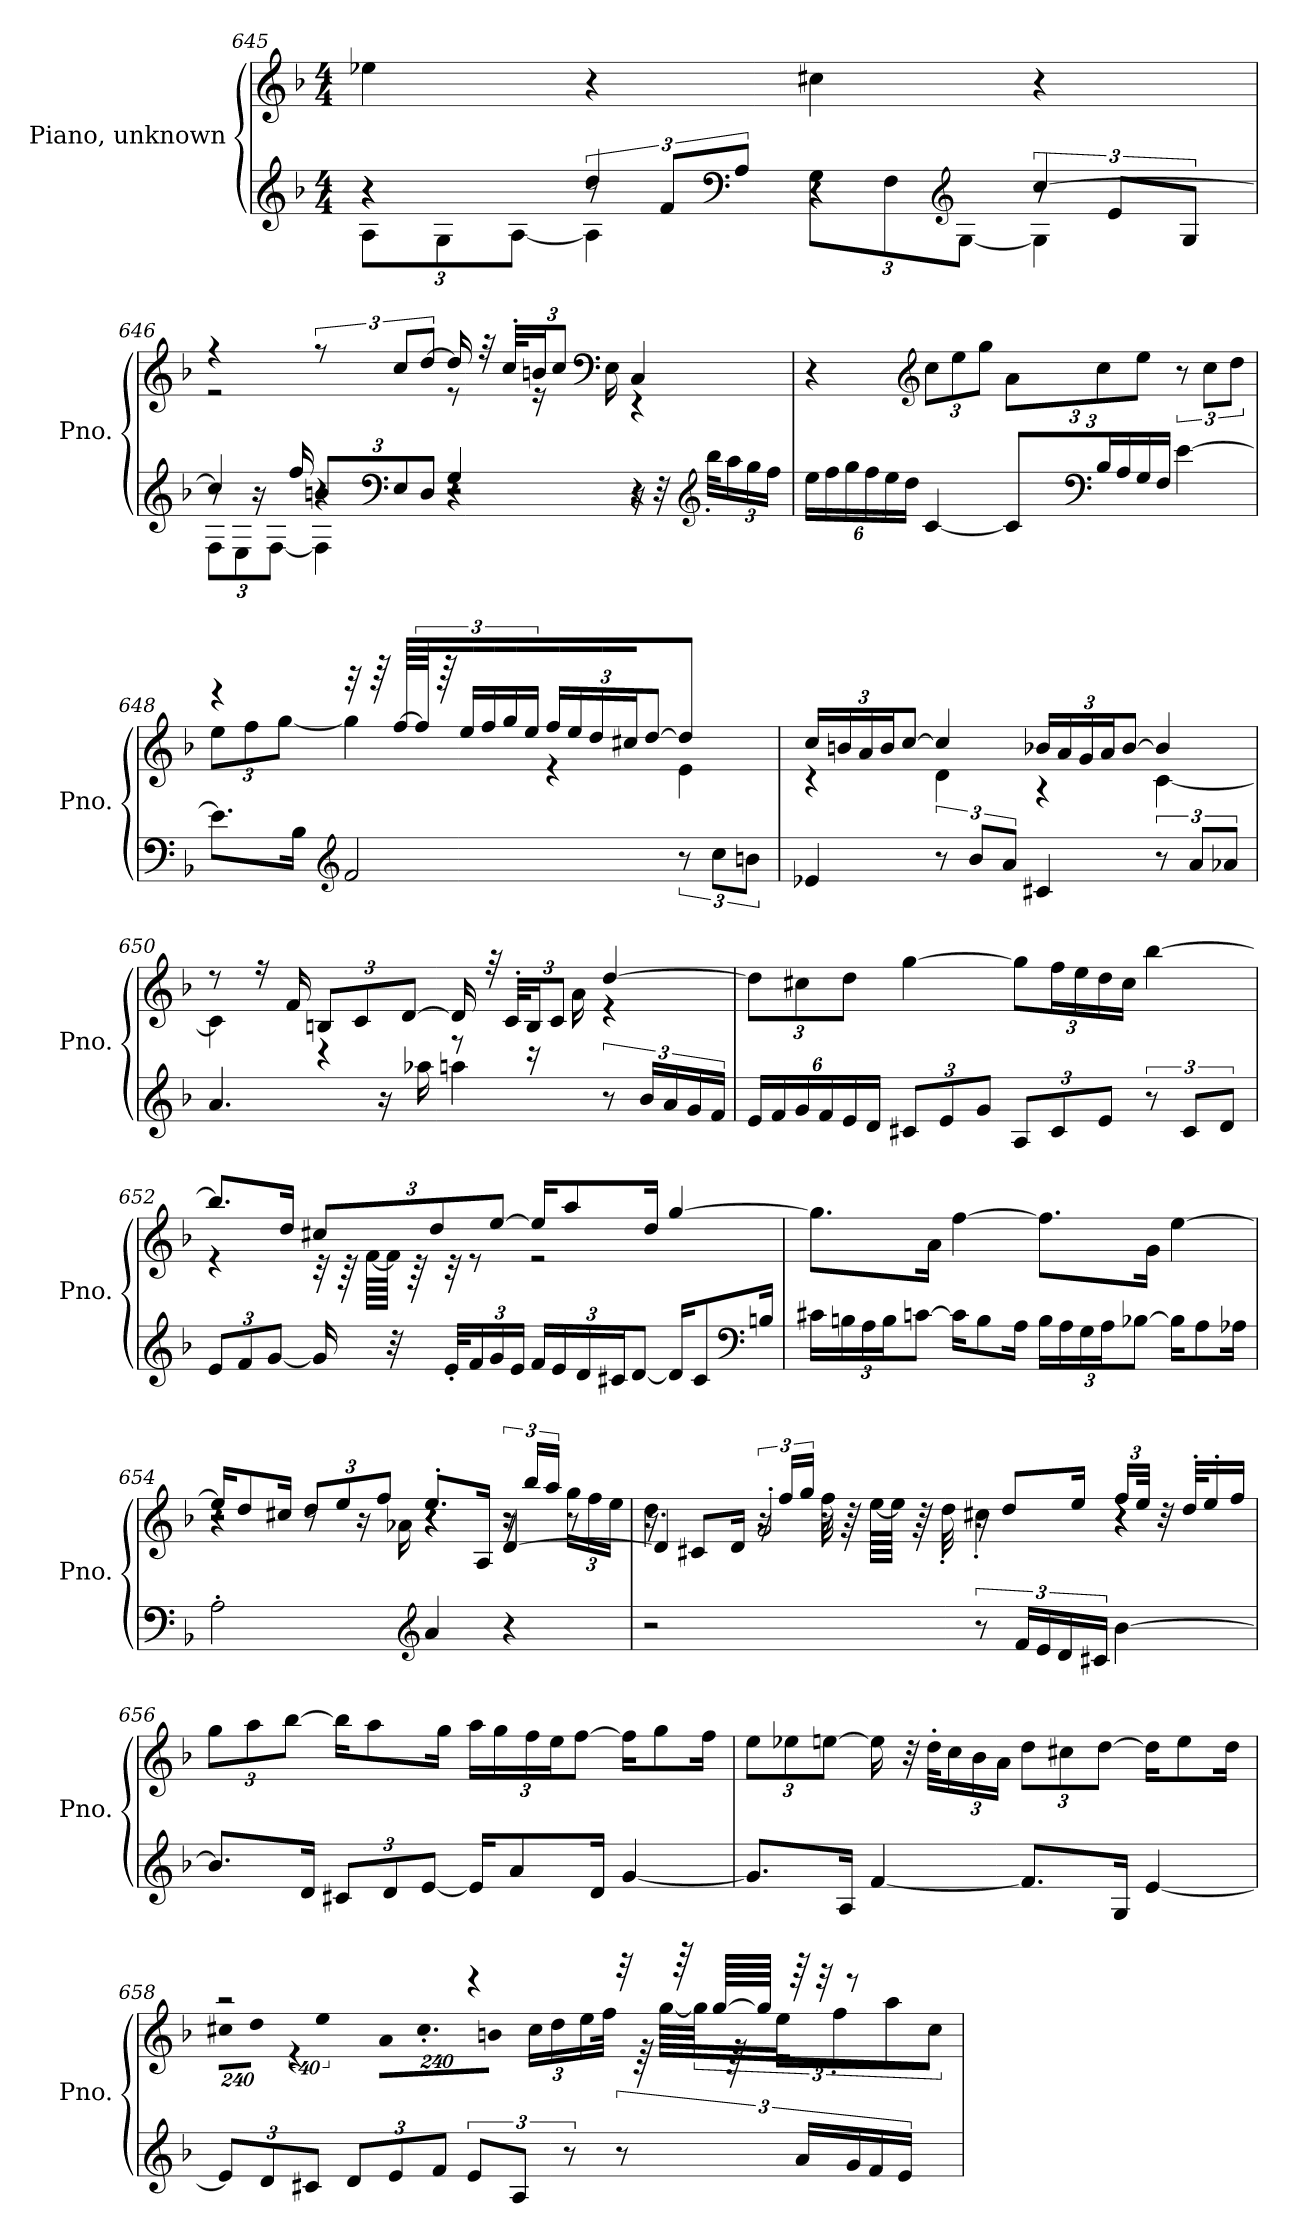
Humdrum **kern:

**kern	**kern
*part1	*part1
*staff2	*staff1
*I"Piano, unknown	*
*I'Pno.	*
!!LO:LB:g=z
*clefG2	*clefG2
*k[b-]	*k[b-]
*M4/4	*M4/4
=645	=645
*^	*
*	*Xbrackettup	*
*	*^	*
4r	12A\L	4r	4ee-X\
.	12G\	.	.
.	[12A\J	.	.
*	*	*brackettup	*
4dd/	4A\]	12r	4r
.	.	12f/L	.
*clefF4	*	*	*
.	.	12A/J	.
*	*Xbrackettup	*	*
4r	12G\L	4r	4cc#X\
.	12F\	.	.
*clefG2	*	*	*
.	[12G\J	.	.
*	*	*brackettup	*
[4cc/	4G\]	12r	4r
.	.	12e/L	.
.	.	12G/J	.
!!LO:LB:g=z
=646	=646	=646	=646
*	*Xbrackettup	*	*
*	*	*	*^
4cc/]	12F\L	8r	4r	2r
.	12E\	.	.	.
.	.	16r	.	.
.	[12F\J	.	.	.
.	.	16ff/	.	.
4r	4F\]	12bn/L	12r	.
*clefF4	*	*	*	*
.	.	12E/	12cc/L	.
.	.	12D/J	[12dd/J	.
2r	4r	4G/	16dd/]	8r
.	.	.	32r	.
.	.	.	32cc'/KLL	.
*	*	*	*Xbrackettup	*
.	.	.	24bn/J	16r
.	.	.	12cc/J	.
*	*	*	*clefF4	*
.	.	.	.	16E\
.	16r	4r	4C/	4r
.	32r	.	.	.
*clefG2	*	*	*	*
.	32bb-'\KLL	.	.	.
.	24aa\	.	.	.
.	24gg\	.	.	.
.	24ff\JJ	.	.	.
*v	*v	*v	*	*
*	*v	*v
!!LO:LB:g=z
=647	=647
24ee\LL	4r
24ff\	.
24gg\	.
24ff\	.
24ee\	.
24dd\JJ	.
*	*clefG2
[4c/	12cc\L
.	12ee\
.	12gg\J
12c/L]	12a\L
*clefF4	*
24B-/L	12cc\
24A/	.
24G/	12ee\J
24F/JJ	.
*	*brackettup
[4e\	12r
.	12cc\L
.	12dd\J
=648	=648
*	*^
*	*	*Xbrackettup
8.e\L]	4r	12ee\L
.	.	12ff\
.	.	[12gg\J
16B-\Jk	.	.
*clefG2	*	*
2f/	32r	4gg\]
.	64r	.
.	[64ff/LLLL	.
*	*brackettup	*
.	96ff/JJJJ]	.
.	96r	.
.	24ee/LL	.
*	*Xbrackettup	*
.	24ff/	.
.	24gg/	.
.	24ee/JJ	.
.	24ff/LL	4r
.	24ee/	.
.	24dd/	.
.	24cc#X/J	.
.	[12dd/J	.
*brackettup	*	*
12r	4dd/]	4e\
12cc\L	.	.
12bn\J	.	.
!!LO:LB:g=z	!!
=649	=649	=649
4e-X/	24cc/LL	4r
.	24bn/	.
.	24a/	.
.	24b/J	.
.	[12cc/J	.
12r	4cc/]	4d\
12b-/L	.	.
12a/J	.	.
4c#X/	24b-X/LL	4r
.	24a/	.
.	24g/	.
.	24a/J	.
.	[12b-/J	.
12r	4b-/]	[4c\
12a/L	.	.
12a-X/J	.	.
=650	=650	=650
4.a/	8r	4c\]
.	16r	.
.	16f/	.
.	12Bn/L	4r
.	12c/	.
16r	.	.
.	[12d/J	.
16aa-X\	.	.
4aan\	16d/]	8r
.	32r	.
.	32c'/KLL	.
.	24B/J	16r
.	12c/J	.
.	.	16a\
12r	[4dd/	4r
24b-/LL	.	.
*Xbrackettup	*	*
24a/	.	.
24g/	.	.
24f/JJ	.	.
*	*v	*v
!!LO:LB:g=z
=651	=651
24e/LL	12dd\L]
24f/	.
24g/	12cc#X\
24f/	.
24e/	12dd\J
24d/JJ	.
12c#X/L	[4gg\
12e/	.
12g/J	.
12A/L	12gg\L]
12c#/	24ff\L
.	24ee\
12e/J	24dd\
.	24cc#\JJ
*brackettup	*
12r	[4bb-\
12c#/L	.
12d/J	.
=652	=652
*Xbrackettup	*
*	*^
12e/L	8.bb-/L]	4r
12f/	.	.
[12g/J	.	.
.	16dd/Jk	.
16g/]	12cc#X/L	32r
.	.	64r
.	.	[64f\LLLL
32r	.	64f\JJJJ]
.	.	64r
.	12dd/	.
32e'/KLL	.	32r
24f/	.	8r
24g/	[12ee/J	.
24e/JJ	.	.
24f/LL	16ee/KL]	2r
24e/	.	.
.	8aa/	.
24d/	.	.
24c#X/J	.	.
[12d/J	.	.
.	16dd/Jk	.
16d/KL]	[4gg/	.
8c#/	.	.
*clefF4	*	*
16Bn/Jk	.	.
*	*v	*v
!!LO:PB:g=z
=653	=653
24c#X\LL	8.gg\L]
24Bn\	.
24A\	.
24B\J	.
[12cn\J	.
.	16a\Jk
16c\KL]	[4ff\
8B\	.
16A\Jk	.
24B\LL	8.ff\L]
24A\	.
24G\	.
24A\J	.
[12B-X\J	.
.	16g\Jk
16B-\KL]	[4ee\
8A\	.
16A-X\Jk	.
=654	=654
*	*^
*	*	*^
2A'\	16ee/KL]	4r	2r
.	8dd/	.	.
.	16cc#X/Jk	.	.
.	12dd/L	8r	.
.	12ee/	.	.
.	.	16r	.
.	12ff/J	.	.
.	.	16a-X\	.
*clefG2	*	*	*
4a/	8.ee'/L	4r	4r
.	16A/Jk	.	.
*	*brackettup	*	*
4r	24r	8r	[4d/
.	24bb-/LL	.	.
.	24aa/JJ	.	.
*	*	*Xbrackettup	*
.	8r	24gg\LL	.
.	.	24ff\	.
.	.	24ee\JJ	.
!!LO:LB:g=z	!!	!!
=655	=655	=655	=655
2r	16r	4.dd\	4d/]
.	8c#X/L	.	.
.	16d/Jk	.	.
*	*brackettup	*	*
.	24r	.	2g'/
.	24ff/LL	.	.
.	24gg/JJ	.	.
.	8r	32ff\	.
.	.	64r	.
.	.	[64ee\LLLL	.
.	.	64ee\JJJJ]	.
.	.	64r	.
.	.	32dd'\	.
*brackettup	*	*	*
12r	16r	4cc#X'\	.
.	8dd/L	.	.
24f/LL	.	.	.
*Xbrackettup	*	*	*
24e/	.	.	.
24d/	.	.	.
.	16ee/Jk	.	.
24c#X/JJ	.	.	.
*	*Xbrackettup	*	*
[4b-\	24ff/LL	4r	4r
.	48ee/JJk	.	.
.	32r	.	.
.	32dd'/KLL	.	.
.	16ee'/	.	.
.	16ff/JJ	.	.
*	*v	*v	*v
=656	=656
8.b-/L]	12gg\L
.	12aa\
.	[12bb-\J
16d/Jk	.
12c#X/L	16bb-\KL]
.	8aa\
12d/	.
[12e/J	.
.	16gg\Jk
16e/KL]	24aa\LL
.	24gg\
8a/	.
.	24ff\
.	24ee\J
.	[12ff\J
16d/Jk	.
[4g/	16ff\KL]
.	8gg\
.	16ff\Jk
!!LO:LB:g=z
=657	=657
8.g/L]	12ee\L
.	12ee-X\
.	[12een\J
16A/Jk	.
[4f/	16ee\]
.	32r
.	32dd'\KLL
.	24cc\
.	24b-\
.	24a\JJ
8.f/L]	12dd\L
.	12cc#X\
.	[12dd\J
16G/Jk	.
[4e/	16dd\KL]
.	8ee\
.	16dd\Jk
=658	=658
*	*^
*	*	*brackettup
!	!	!LO:N:vis=16
12e/L]	2r	1920%137cc#X\LL
!	!	!LO:N:vis=16
.	.	1920%137dd\JJ
12d/	.	.
!	!	!LO:N:vis=32
.	.	640%23r
12c#X/J	.	.
!	!	!LO:N:vis=16
.	.	1920%137ee\
!	!	!LO:N:vis=16
12d/L	.	1920%137a\LL
!	!	!LO:N:vis=16.
.	.	960%103cc#'\
12e/	.	.
12f/J	.	.
!	!	!LO:N:vis=16
.	.	1920%137bn\JJ
*brackettup	*	*Xbrackettup
12e/L	4r	24cc#\LL
.	.	24dd\
12A/J	.	24ee\
.	.	32ff\JJk
.	.	64r
12r	.	.
.	.	[64gg\LLLL
*	*	*brackettup
.	.	96gg\JJJJ]
.	.	96r
.	.	24ee\KL
*	*	*Xbrackettup
12r	32r	12ff'\
.	64r	.
.	[64gg/LLLL	.
.	64gg/JJJJ]	.
.	64r	.
24a/LL	.	12aa\
.	32r	.
*Xbrackettup	*	*
24g/	8r	.
24f/	.	12cc#\J
24e/JJ	.	.
*	*v	*v
=	=
*-	*-
